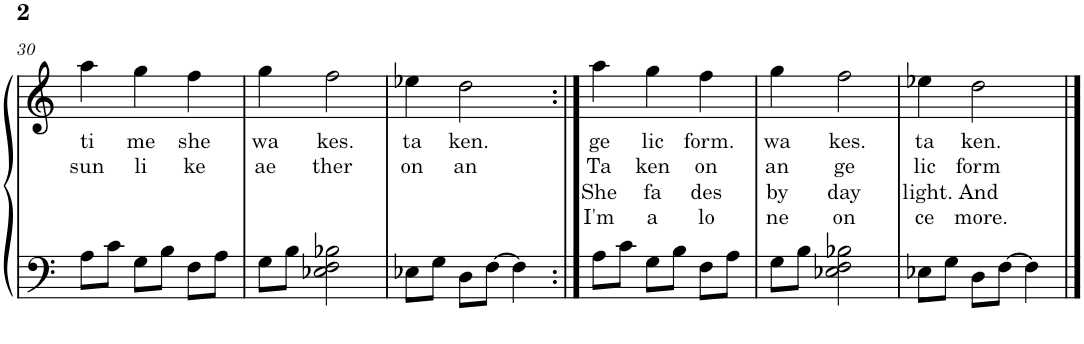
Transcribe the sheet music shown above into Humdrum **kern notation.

**kern	**kern	**text	**text	**text	**text
*part1	*part1	*part1	*part1	*part1	*part1
*staff2	*staff1	*staff1	*staff1	*staff1	*staff1
*I"Piano	*	*	*	*	*
*I'Pno.	*	*	*	*	*
!!LO:PB:g=z
*clefF4	*clefG2	*	*	*	*
*k[]	*k[]	*	*	*	*
*M3/4	*M3/4	*	*	*	*
=30	=30	=30	=30	=30	=30
!	!	!LO:LY:b	!LO:LY:b	!	!
8A\L	4aa\	ti	sun	.	.
8c\J	.	.	.	.	.
!	!	!LO:LY:b	!LO:LY:b	!	!
8G\L	4gg\	me	li	.	.
8B\J	.	.	.	.	.
!	!	!LO:LY:b	!LO:LY:b	!	!
8F\L	4ff\	she	ke	.	.
8A\J	.	.	.	.	.
=31	=31	=31	=31	=31	=31
!	!	!LO:LY:b	!LO:LY:b	!	!
8G\L	4gg\	wa	ae	.	.
8B\J	.	.	.	.	.
!	!	!LO:LY:b	!LO:LY:b	!	!
2E-X\ 2F\ 2B-X\	2ff\	kes.	ther	.	.
=32	=32	=32	=32	=32	=32
!	!	!LO:LY:b	!LO:LY:b	!	!
8E-X\L	4ee-X\	ta	on	.	.
8G\J	.	.	.	.	.
!	!	!LO:LY:b	!LO:LY:b	!	!
8D\L	2dd\	ken.	an	.	.
[8F\J	.	.	.	.	.
4F\]	.	.	.	.	.
=33:|!	=33:|!	=33:|!	=33:|!	=33:|!	=33:|!
!	!	!LO:LY:b	!LO:LY:b	!LO:LY:b	!LO:LY:b
8A\L	4aa\	ge	Ta	She	I'm
8c\J	.	.	.	.	.
!	!	!LO:LY:b	!LO:LY:b	!LO:LY:b	!LO:LY:b
8G\L	4gg\	lic	ken	fa	a
8B\J	.	.	.	.	.
!	!	!LO:LY:b	!LO:LY:b	!LO:LY:b	!LO:LY:b
8F\L	4ff\	form.	on	des	lo
8A\J	.	.	.	.	.
=34	=34	=34	=34	=34	=34
!	!	!LO:LY:b	!LO:LY:b	!LO:LY:b	!LO:LY:b
8G\L	4gg\	wa	an	by	ne
8B\J	.	.	.	.	.
!	!	!LO:LY:b	!LO:LY:b	!LO:LY:b	!LO:LY:b
2E-X\ 2F\ 2B-X\	2ff\	kes.	ge	day	on
=35	=35	=35	=35	=35	=35
!	!	!LO:LY:b	!LO:LY:b	!LO:LY:b	!LO:LY:b
8E-X\L	4ee-X\	ta	lic	light.	ce
8G\J	.	.	.	.	.
!	!	!LO:LY:b	!LO:LY:b	!LO:LY:b	!LO:LY:b
8D\L	2dd\	ken.	form	And	more.
[8F\J	.	.	.	.	.
4F\]	.	.	.	.	.
==	==	==	==	==	==
*-	*-	*-	*-	*-	*-
